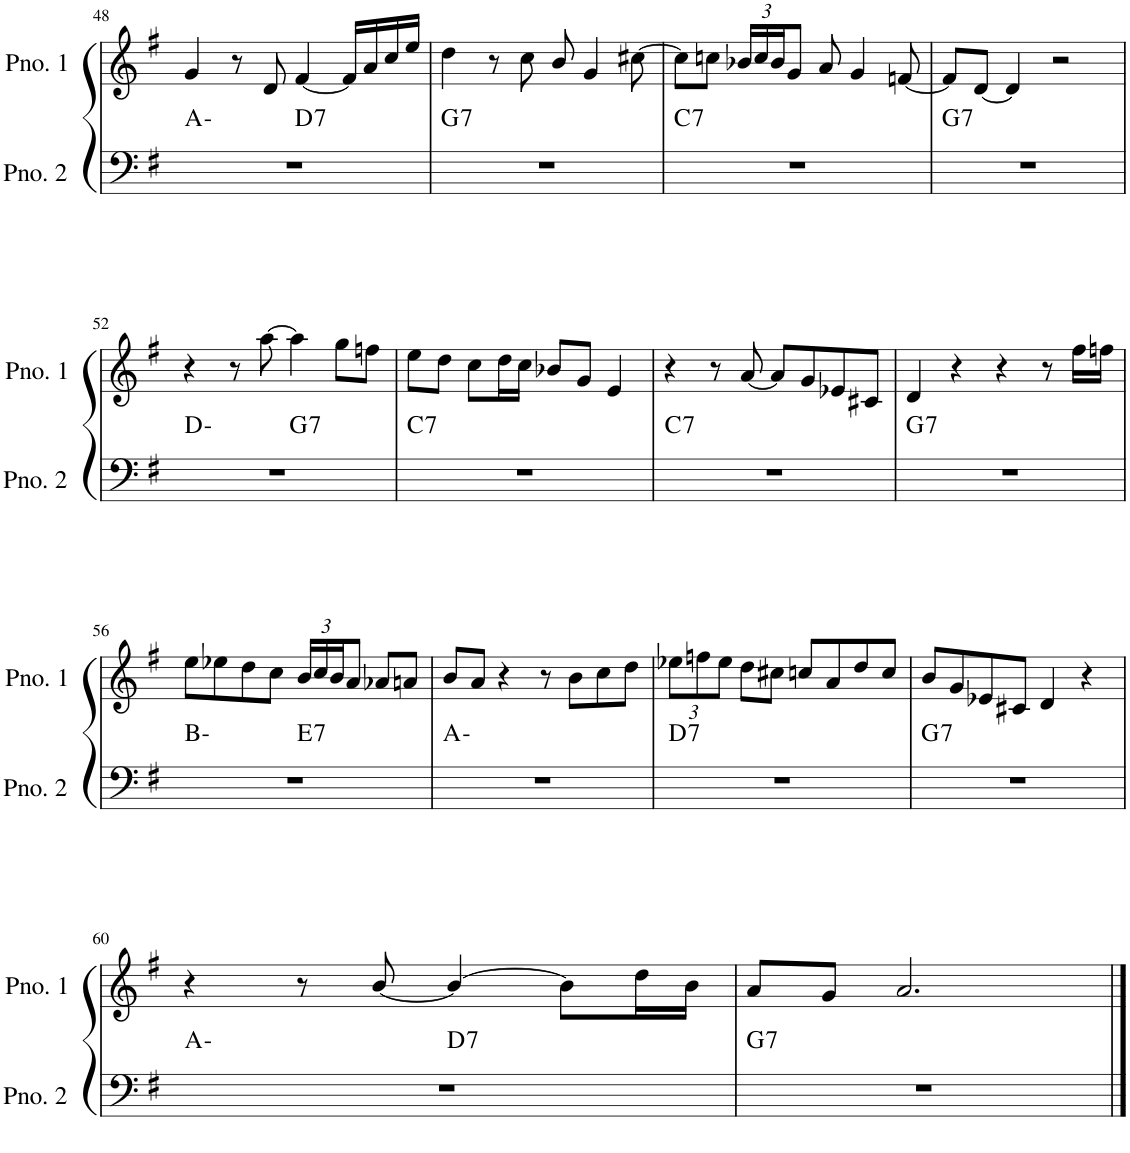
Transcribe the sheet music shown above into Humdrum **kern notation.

**kern	**harte	**kern
*part2	*part2	*part1
*staff2	*	*staff1
*I"ピアノ 2	*	*I"ピアノ 1
!!LO:PB:g=z
*clefF4	*	*clefG2
*k[f#]	*	*k[f#]
*M4/4	*	*M4/4
=48	=48	=48
*^	*	*
1r	2ryy	A:min	4g/
.	.	.	8r
.	.	.	8d/
!	!	!LO:H:kt=7	!
.	2ryy	D:7	[4f#/
.	.	.	16f#/LL]
.	.	.	16a/
.	.	.	16cc/
.	.	.	16ee/JJ
=49	=49	=49	=49
!	!	!LO:H:kt=7	!
*v	*v	*	*
1r	G:7	4dd\
.	.	8r
.	.	8cc\
.	.	8b/
.	.	4g/
.	.	[8cc#X\
=50	=50	=50
!	!LO:H:kt=7	!
1r	C:7	8cc#\L]
.	.	8ccn\J
*	*	*Xbrackettup
.	.	24b-X/LL
.	.	24cc/
.	.	24b-/J
.	.	8g/J
.	.	8a/
.	.	4g/
.	.	[8fn/
=51	=51	=51
!	!LO:H:kt=7	!
1r	G:7	8f/L]
.	.	[8d/J
.	.	4d/]
.	.	2r
!!LO:LB:g=z
=52	=52	=52
*^	*	*
1r	2ryy	D:min	4r
.	.	.	8r
.	.	.	[8aa\
!	!	!LO:H:kt=7	!
.	2ryy	G:7	4aa\]
.	.	.	8gg\L
.	.	.	8ffn\J
=53	=53	=53	=53
!	!	!LO:H:kt=7	!
*v	*v	*	*
1r	C:7	8ee\L
.	.	8dd\J
.	.	8cc\L
.	.	16dd\L
.	.	16cc\JJ
.	.	8b-X/L
.	.	8g/J
.	.	4e/
=54	=54	=54
!	!LO:H:kt=7	!
1r	C:7	4r
.	.	8r
.	.	[8a/
.	.	8a/L]
.	.	8g/
.	.	8e-X/
.	.	8c#X/J
=55	=55	=55
!	!LO:H:kt=7	!
1r	G:7	4d/
.	.	4r
.	.	4r
.	.	8r
.	.	16ff#\LL
.	.	16ffn\JJ
!!LO:LB:g=z
=56	=56	=56
*^	*	*
1r	2ryy	B:min	8ee\L
.	.	.	8ee-X\
.	.	.	8dd\
.	.	.	8cc\J
!	!	!LO:H:kt=7	!
.	2ryy	E:7	24b/LL
.	.	.	24cc/
.	.	.	24b/J
.	.	.	8a/J
.	.	.	8a-X/L
.	.	.	8an/J
*v	*v	*	*
=57	=57	=57
1r	A:min	8b/L
.	.	8a/J
.	.	4r
.	.	8r
.	.	8b\L
.	.	8cc\
.	.	8dd\J
=58	=58	=58
!	!LO:H:kt=7	!
1r	D:7	12ee-X\L
.	.	12ffn\
.	.	12ee-\J
.	.	8dd\L
.	.	8cc#X\J
.	.	8ccn/L
.	.	8a/
.	.	8dd/
.	.	8cc/J
=59	=59	=59
!	!LO:H:kt=7	!
1r	G:7	8b/L
.	.	8g/
.	.	8e-X/
.	.	8c#X/J
.	.	4d/
.	.	4r
!!LO:LB:g=z
=60	=60	=60
*^	*	*
1r	2ryy	A:min	4r
.	.	.	8r
.	.	.	[8b/
!	!	!LO:H:kt=7	!
.	2ryy	D:7	4b/_
.	.	.	8b\L]
.	.	.	16dd\L
.	.	.	16b\JJ
=61	=61	=61	=61
!	!	!LO:H:kt=7	!
*v	*v	*	*
1r	G:7	8a/L
.	.	8g/J
.	.	2.a/
==	==	==
*-	*-	*-
